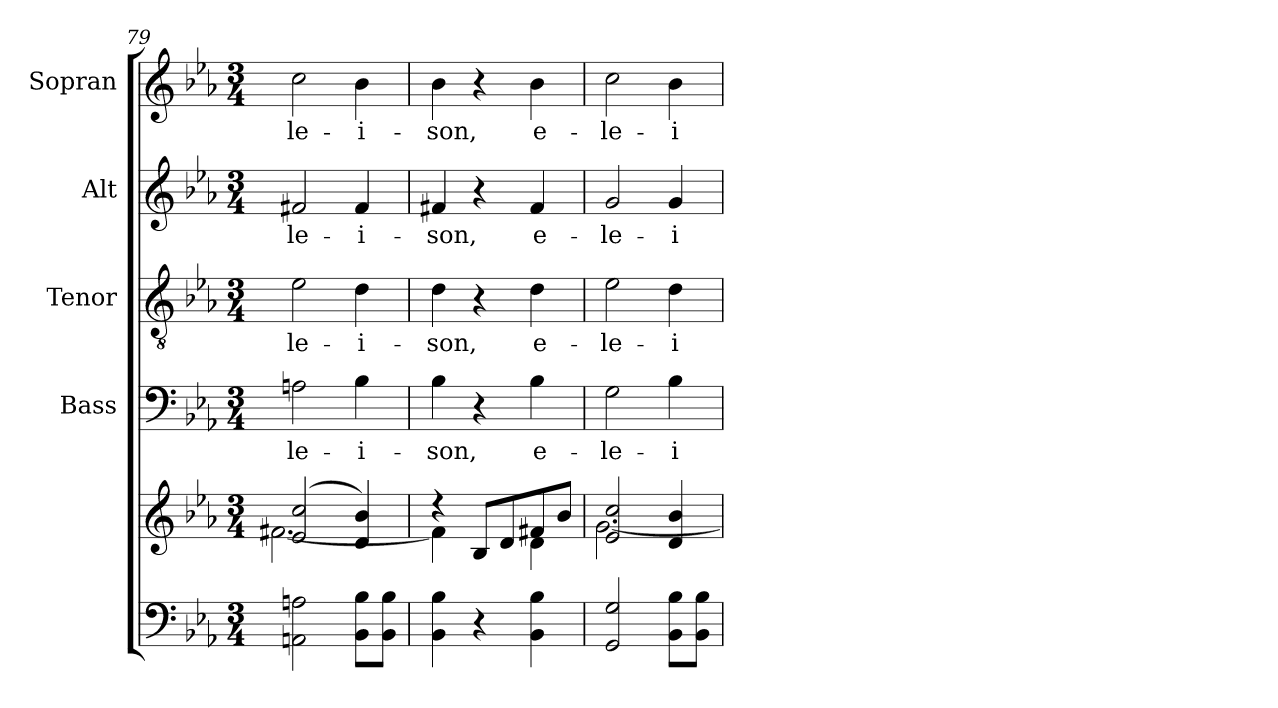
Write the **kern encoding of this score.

**kern	**kern	**kern	**text	**kern	**text	**kern	**text	**kern	**text
*part5	*part5	*part4	*part4	*part3	*part3	*part2	*part2	*part1	*part1
*staff6	*staff5	*staff4	*staff4	*staff3	*staff3	*staff2	*staff2	*staff1	*staff1
*	*	*I"Bass	*	*I"Tenor	*	*I"Alt	*	*I"Sopran	*
*	*	*I'B.	*	*I'T.	*	*I'A.	*	*I'S.	*
*clefF4	*clefG2	*clefF4	*	*clefGv2	*	*clefG2	*	*clefG2	*
*k[b-e-a-]	*k[b-e-a-]	*k[b-e-a-]	*	*k[b-e-a-]	*	*k[b-e-a-]	*	*k[b-e-a-]	*
*E-:	*E-:	*E-:	*	*E-:	*	*E-:	*	*E-:	*
*M3/4	*M3/4	*M3/4	*	*M3/4	*	*M3/4	*	*M3/4	*
=79	=79	=79	=79	=79	=79	=79	=79	=79	=79
*	*^	*	*	*	*	*	*	*	*
!	!	!	!	!LO:LY:b	!	!LO:LY:b	!	!LO:LY:b	!	!LO:LY:b
2AAn\ 2An\	(2e-/ 2cc/	[<2.f#X\	2An\	-le-	2e-\	-le-	2f#X/	-le-	2cc\	-le-
!	!	!	!	!LO:LY:b	!	!LO:LY:b	!	!LO:LY:b	!	!LO:LY:b
8BB-\ 8B-\L	4d/ 4b-/)	.	4B-\	-i-	4d\	-i-	4f#/	-i-	4b-\	-i-
8BB-\ 8B-\J	.	.	.	.	.	.	.	.	.	.
!!LO:PB:g=z
=80	=80	=80	=80	=80	=80	=80	=80	=80	=80	=80
!	!	!	!	!LO:LY:b	!	!LO:LY:b	!	!LO:LY:b	!	!LO:LY:b
4BB-\ 4B-\	4rdd	4f#\]	4B-\	-son,	4d\	-son,	4f#X/	-son,	4b-\	-son,
4r	8B-/L	4ryy	4r	.	4r	.	4r	.	4r	.
.	8d/	.	.	.	.	.	.	.	.	.
!	!	!	!	!LO:LY:b	!	!LO:LY:b	!	!LO:LY:b	!	!LO:LY:b
4BB-\ 4B-\	8f#X/	4d\	4B-\	e-	4d\	e-	4f#/	e-	4b-\	e-
.	8b-/J	.	.	.	.	.	.	.	.	.
=81	=81	=81	=81	=81	=81	=81	=81	=81	=81	=81
!	!	!	!	!LO:LY:b	!	!LO:LY:b	!	!LO:LY:b	!	!LO:LY:b
2GG/ 2G/	2e-/ 2cc/	[<2.g\	2G\	-le-	2e-\	-le-	2g/	-le-	2cc\	-le-
!	!	!	!	!LO:LY:b	!	!LO:LY:b	!	!LO:LY:b	!	!LO:LY:b
8BB-\ 8B-\L	4d/ 4b-/	.	4B-\	-i-	4d\	-i-	4g/	-i-	4b-\	-i-
8BB-\ 8B-\J	.	.	.	.	.	.	.	.	.	.
*	*v	*v	*	*	*	*	*	*	*	*
=	=	=	=	=	=	=	=	=	=
*-	*-	*-	*-	*-	*-	*-	*-	*-	*-
